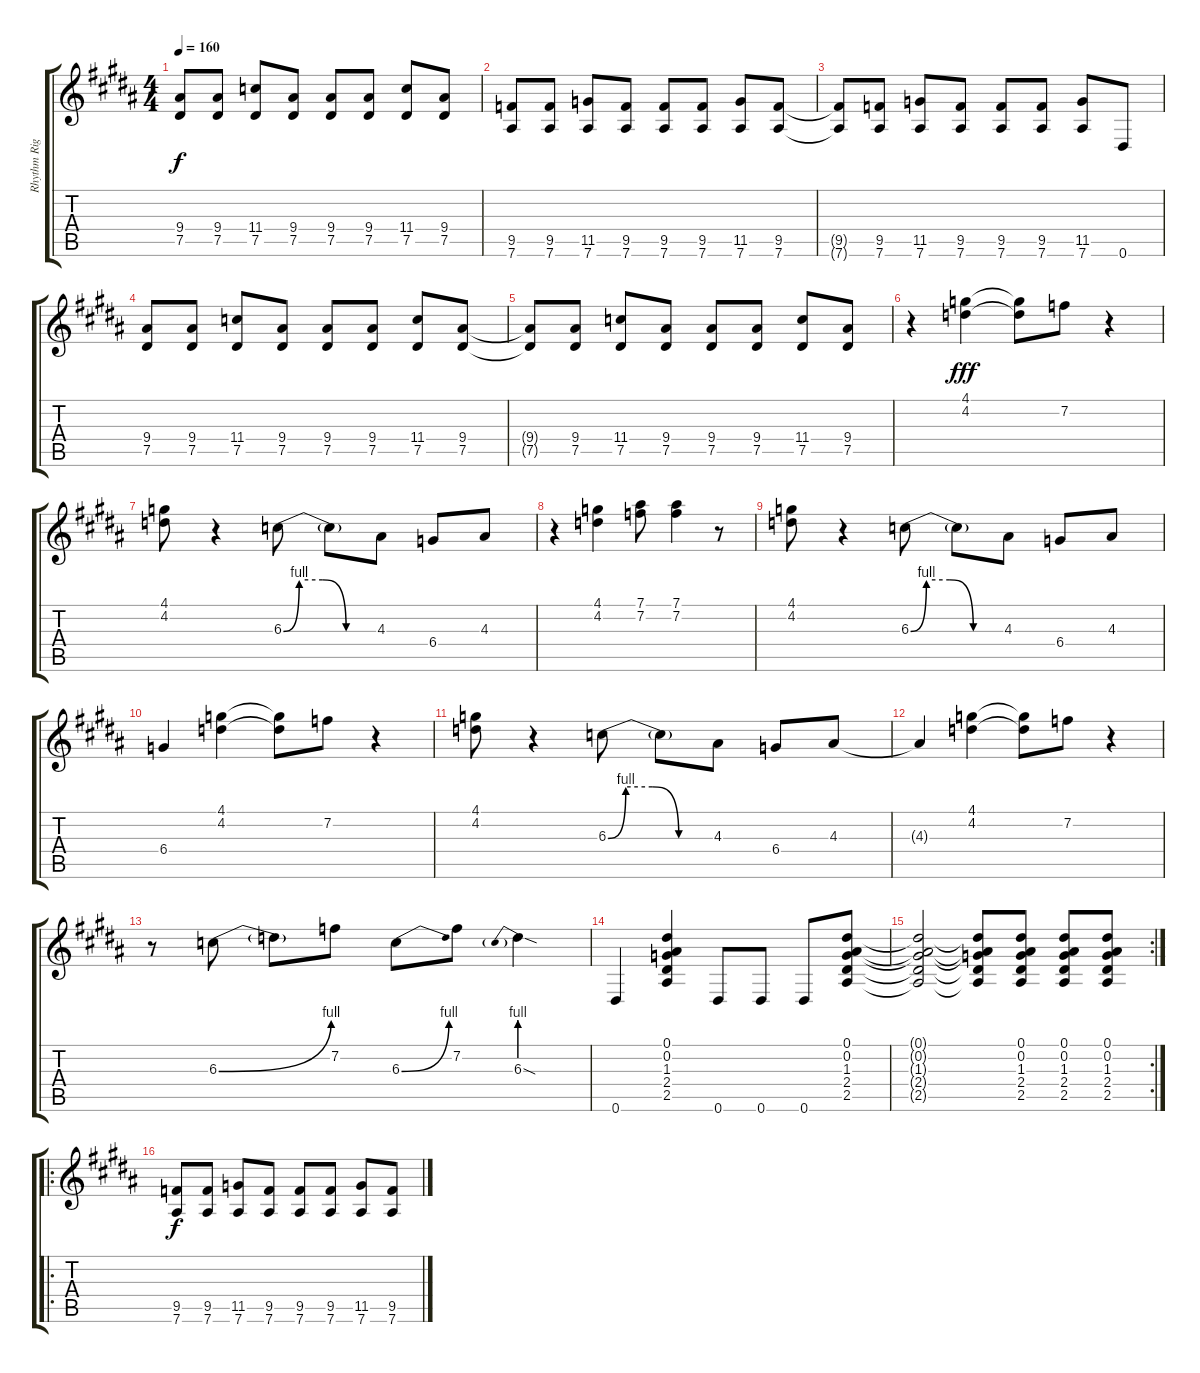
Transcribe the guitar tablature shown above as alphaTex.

\track ("Rhythm Right" "Rhythm Rig") {instrument distortionguitar}
\staff {score tabs}
\tuning (Eb4 Bb3 Gb3 Db3 Ab2 Eb2) {hide}
\ts (4 4)
\tempo 160
\clef g2
\ks g#minor
(9.4{t} 7.5{t}).8{dy f} (9.4 7.5).8 (11.4 7.5).8 (9.4 7.5).8 (9.4 7.5).8 (9.4 7.5).8 (11.4 7.5).8 (9.4 7.5).8 |
\ks b
(9.5 7.6).8 (9.5 7.6).8 (11.5 7.6).8 (9.5 7.6).8 (9.5 7.6).8 (9.5 7.6).8 (11.5 7.6).8 (9.5 7.6).8 |
\ks g#minor
(9.5{t} 7.6{t}).8 (9.5 7.6).8 (11.5 7.6).8 (9.5 7.6).8 (9.5 7.6).8 (9.5 7.6).8 (11.5 7.6).8 0.6.8 |
(9.4 7.5).8 (9.4 7.5).8 (11.4 7.5).8 (9.4 7.5).8 (9.4 7.5).8 (9.4 7.5).8 (11.4 7.5).8 (9.4 7.5).8 |
(9.4{t} 7.5{t}).8 (9.4 7.5).8 (11.4 7.5).8 (9.4 7.5).8 (9.4 7.5).8 (9.4 7.5).8 (11.4 7.5).8 (9.4 7.5).8 |
\ks b
r.4 (4.1 4.2).4{dy fff} (4.1{t} 4.2{t}).8 7.2.8 r.4 |
\ks g#minor
(4.1 4.2).8 r.4 6.3{be (custom 0 0 10 4 25 4 40 0 60 0)}.8 6.3{t}.8 4.3.8 6.4.8 4.3.8 |
r.4 (4.1 4.2).4 (7.1 7.2).8 (7.1 7.2).4 r.8 |
(4.1 4.2).8 r.4 6.3{be (custom 0 0 10 4 25 4 40 0 60 0)}.8 6.3{t}.8 4.3.8 6.4.8 4.3.8 |
\ks b
6.4.4 (4.1 4.2).4 (4.1{t} 4.2{t}).8 7.2.8 r.4 |
\ks g#minor
(4.1 4.2).8 r.4 6.3{be (custom 0 0 10 4 25 4 40 0 60 0)}.8 6.3{t}.8 4.3.8 6.4.8 4.3.8 |
4.3{t}.4 (4.1 4.2).4 (4.1{t} 4.2{t}).8 7.2.8 r.4 |
r.8 6.3{be (bend 0 0 60 4)}.8 6.3{t}.8 7.2.8 6.3{be (bend 0 0 60 4)}.8 7.2.8 6.3{be (prebend 0 4 60 4) sod}.4 |
\ks b
0.6.4 (0.1 0.2 1.3 2.4 2.5).4 0.6.8 0.6.8 0.6.8 (0.1 0.2 1.3 2.4 2.5).8 |
\rc 2
\ks g#minor
(0.1{t} 0.2{t} 1.3{t} 2.4{t} 2.5{t}).2 (0.1{t} 0.2{t} 1.3{t} 2.4{t} 2.5{t}).8 (0.1 0.2 1.3 2.4 2.5).8 (0.1 0.2 1.3 2.4 2.5).8 (0.1 0.2 1.3 2.4 2.5).8 |
\ro
\ks b
(9.5 7.6).8{dy f} (9.5 7.6).8 (11.5 7.6).8 (9.5 7.6).8 (9.5 7.6).8 (9.5 7.6).8 (11.5 7.6).8 (9.5 7.6).8
